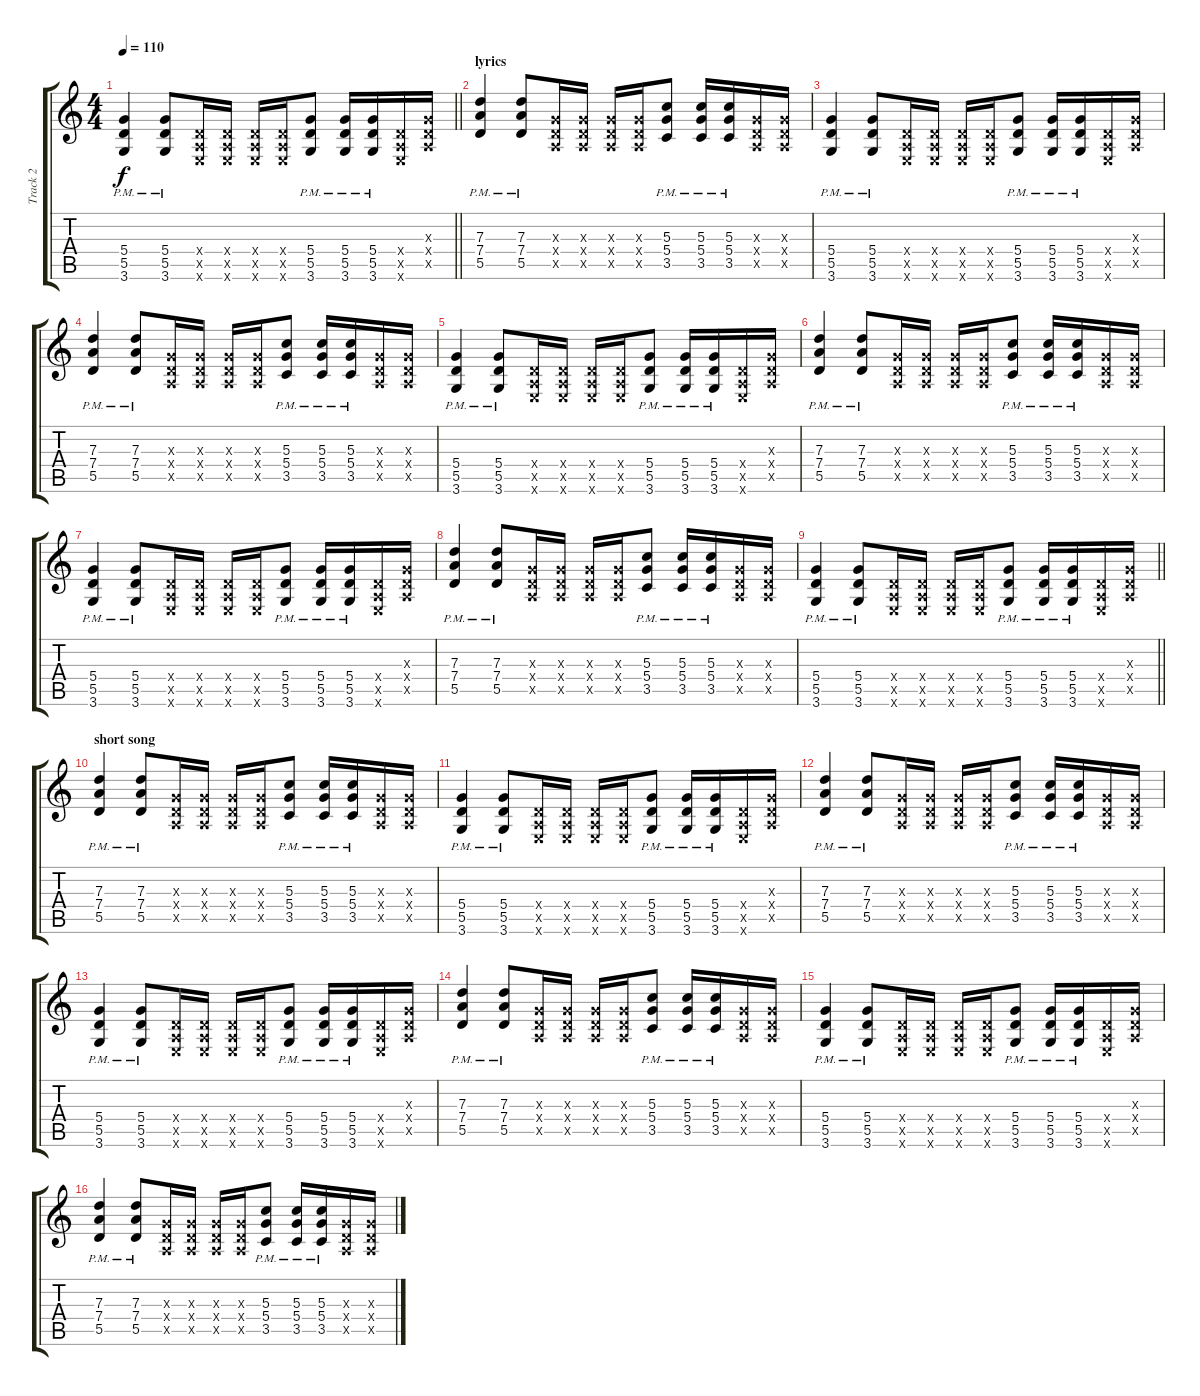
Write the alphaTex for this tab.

\track ("Track 2" "Track 2") {instrument distortionguitar}
\staff {score tabs}
\tuning (E4 B3 G3 D3 A2 E2) {hide}
\ts (4 4)
\tempo 110
\clef g2
\barLineRight lightlight
\ks c
(5.4 5.5 3.6{pm}).4{dy f} (5.4 5.5 3.6{pm}).8 (0.4{x} 0.5{x} 0.6{x}).16 (0.4{x} 0.5{x} 0.6{x}).16 (0.4{x} 0.5{x} 0.6{x}).16 (0.4{x} 0.5{x} 0.6{x}).16 (5.4 5.5 3.6{pm}).8 (5.4 5.5 3.6{pm}).16 (5.4 5.5 3.6{pm}).16 (0.4{x} 0.5{x} 0.6{x}).16 (0.3{x} 0.4{x} 0.5{x}).16 |
\section ("" "lyrics")
(7.3{pm} 7.4 5.5).4 (7.3 7.4 5.5{pm}).8 (0.3{x} 0.4{x} 0.5{x}).16 (0.3{x} 0.4{x} 0.5{x}).16 (0.3{x} 0.4{x} 0.5{x}).16 (0.3{x} 0.4{x} 0.5{x}).16 (5.3 5.4 3.5{pm}).8 (5.3 5.4 3.5{pm}).16 (5.3 5.4 3.5{pm}).16 (0.3{x} 0.4{x} 0.5{x}).16 (0.3{x} 0.4{x} 0.5{x}).16 |
(5.4 5.5 3.6{pm}).4 (5.4 5.5 3.6{pm}).8 (0.4{x} 0.5{x} 0.6{x}).16 (0.4{x} 0.5{x} 0.6{x}).16 (0.4{x} 0.5{x} 0.6{x}).16 (0.4{x} 0.5{x} 0.6{x}).16 (5.4 5.5 3.6{pm}).8 (5.4 5.5 3.6{pm}).16 (5.4 5.5 3.6{pm}).16 (0.4{x} 0.5{x} 0.6{x}).16 (0.3{x} 0.4{x} 0.5{x}).16 |
(7.3{pm} 7.4 5.5).4 (7.3 7.4 5.5{pm}).8 (0.3{x} 0.4{x} 0.5{x}).16 (0.3{x} 0.4{x} 0.5{x}).16 (0.3{x} 0.4{x} 0.5{x}).16 (0.3{x} 0.4{x} 0.5{x}).16 (5.3 5.4 3.5{pm}).8 (5.3 5.4 3.5{pm}).16 (5.3 5.4 3.5{pm}).16 (0.3{x} 0.4{x} 0.5{x}).16 (0.3{x} 0.4{x} 0.5{x}).16 |
(5.4 5.5 3.6{pm}).4 (5.4 5.5 3.6{pm}).8 (0.4{x} 0.5{x} 0.6{x}).16 (0.4{x} 0.5{x} 0.6{x}).16 (0.4{x} 0.5{x} 0.6{x}).16 (0.4{x} 0.5{x} 0.6{x}).16 (5.4 5.5 3.6{pm}).8 (5.4 5.5 3.6{pm}).16 (5.4 5.5 3.6{pm}).16 (0.4{x} 0.5{x} 0.6{x}).16 (0.3{x} 0.4{x} 0.5{x}).16 |
(7.3{pm} 7.4 5.5).4 (7.3 7.4 5.5{pm}).8 (0.3{x} 0.4{x} 0.5{x}).16 (0.3{x} 0.4{x} 0.5{x}).16 (0.3{x} 0.4{x} 0.5{x}).16 (0.3{x} 0.4{x} 0.5{x}).16 (5.3 5.4 3.5{pm}).8 (5.3 5.4 3.5{pm}).16 (5.3 5.4 3.5{pm}).16 (0.3{x} 0.4{x} 0.5{x}).16 (0.3{x} 0.4{x} 0.5{x}).16 |
(5.4 5.5 3.6{pm}).4 (5.4 5.5 3.6{pm}).8 (0.4{x} 0.5{x} 0.6{x}).16 (0.4{x} 0.5{x} 0.6{x}).16 (0.4{x} 0.5{x} 0.6{x}).16 (0.4{x} 0.5{x} 0.6{x}).16 (5.4 5.5 3.6{pm}).8 (5.4 5.5 3.6{pm}).16 (5.4 5.5 3.6{pm}).16 (0.4{x} 0.5{x} 0.6{x}).16 (0.3{x} 0.4{x} 0.5{x}).16 |
(7.3{pm} 7.4 5.5).4 (7.3 7.4 5.5{pm}).8 (0.3{x} 0.4{x} 0.5{x}).16 (0.3{x} 0.4{x} 0.5{x}).16 (0.3{x} 0.4{x} 0.5{x}).16 (0.3{x} 0.4{x} 0.5{x}).16 (5.3 5.4 3.5{pm}).8 (5.3 5.4 3.5{pm}).16 (5.3 5.4 3.5{pm}).16 (0.3{x} 0.4{x} 0.5{x}).16 (0.3{x} 0.4{x} 0.5{x}).16 |
\barLineRight lightlight
(5.4 5.5 3.6{pm}).4 (5.4 5.5 3.6{pm}).8 (0.4{x} 0.5{x} 0.6{x}).16 (0.4{x} 0.5{x} 0.6{x}).16 (0.4{x} 0.5{x} 0.6{x}).16 (0.4{x} 0.5{x} 0.6{x}).16 (5.4 5.5 3.6{pm}).8 (5.4 5.5 3.6{pm}).16 (5.4 5.5 3.6{pm}).16 (0.4{x} 0.5{x} 0.6{x}).16 (0.3{x} 0.4{x} 0.5{x}).16 |
\section ("" "short song")
(7.3{pm} 7.4 5.5).4 (7.3 7.4 5.5{pm}).8 (0.3{x} 0.4{x} 0.5{x}).16 (0.3{x} 0.4{x} 0.5{x}).16 (0.3{x} 0.4{x} 0.5{x}).16 (0.3{x} 0.4{x} 0.5{x}).16 (5.3 5.4 3.5{pm}).8 (5.3 5.4 3.5{pm}).16 (5.3 5.4 3.5{pm}).16 (0.3{x} 0.4{x} 0.5{x}).16 (0.3{x} 0.4{x} 0.5{x}).16 |
(5.4 5.5 3.6{pm}).4 (5.4 5.5 3.6{pm}).8 (0.4{x} 0.5{x} 0.6{x}).16 (0.4{x} 0.5{x} 0.6{x}).16 (0.4{x} 0.5{x} 0.6{x}).16 (0.4{x} 0.5{x} 0.6{x}).16 (5.4 5.5 3.6{pm}).8 (5.4 5.5 3.6{pm}).16 (5.4 5.5 3.6{pm}).16 (0.4{x} 0.5{x} 0.6{x}).16 (0.3{x} 0.4{x} 0.5{x}).16 |
(7.3{pm} 7.4 5.5).4 (7.3 7.4 5.5{pm}).8 (0.3{x} 0.4{x} 0.5{x}).16 (0.3{x} 0.4{x} 0.5{x}).16 (0.3{x} 0.4{x} 0.5{x}).16 (0.3{x} 0.4{x} 0.5{x}).16 (5.3 5.4 3.5{pm}).8 (5.3 5.4 3.5{pm}).16 (5.3 5.4 3.5{pm}).16 (0.3{x} 0.4{x} 0.5{x}).16 (0.3{x} 0.4{x} 0.5{x}).16 |
(5.4 5.5 3.6{pm}).4 (5.4 5.5 3.6{pm}).8 (0.4{x} 0.5{x} 0.6{x}).16 (0.4{x} 0.5{x} 0.6{x}).16 (0.4{x} 0.5{x} 0.6{x}).16 (0.4{x} 0.5{x} 0.6{x}).16 (5.4 5.5 3.6{pm}).8 (5.4 5.5 3.6{pm}).16 (5.4 5.5 3.6{pm}).16 (0.4{x} 0.5{x} 0.6{x}).16 (0.3{x} 0.4{x} 0.5{x}).16 |
(7.3{pm} 7.4 5.5).4 (7.3 7.4 5.5{pm}).8 (0.3{x} 0.4{x} 0.5{x}).16 (0.3{x} 0.4{x} 0.5{x}).16 (0.3{x} 0.4{x} 0.5{x}).16 (0.3{x} 0.4{x} 0.5{x}).16 (5.3 5.4 3.5{pm}).8 (5.3 5.4 3.5{pm}).16 (5.3 5.4 3.5{pm}).16 (0.3{x} 0.4{x} 0.5{x}).16 (0.3{x} 0.4{x} 0.5{x}).16 |
(5.4 5.5 3.6{pm}).4 (5.4 5.5 3.6{pm}).8 (0.4{x} 0.5{x} 0.6{x}).16 (0.4{x} 0.5{x} 0.6{x}).16 (0.4{x} 0.5{x} 0.6{x}).16 (0.4{x} 0.5{x} 0.6{x}).16 (5.4 5.5 3.6{pm}).8 (5.4 5.5 3.6{pm}).16 (5.4 5.5 3.6{pm}).16 (0.4{x} 0.5{x} 0.6{x}).16 (0.3{x} 0.4{x} 0.5{x}).16 |
(7.3{pm} 7.4 5.5).4 (7.3 7.4 5.5{pm}).8 (0.3{x} 0.4{x} 0.5{x}).16 (0.3{x} 0.4{x} 0.5{x}).16 (0.3{x} 0.4{x} 0.5{x}).16 (0.3{x} 0.4{x} 0.5{x}).16 (5.3 5.4 3.5{pm}).8 (5.3 5.4 3.5{pm}).16 (5.3 5.4 3.5{pm}).16 (0.3{x} 0.4{x} 0.5{x}).16 (0.3{x} 0.4{x} 0.5{x}).16
